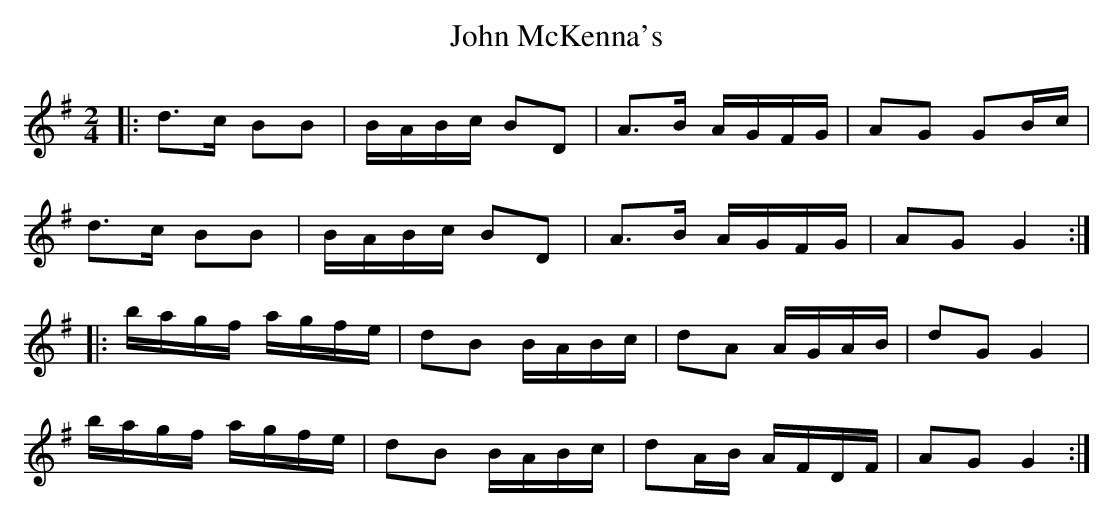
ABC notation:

X:1
T: John McKenna's
M: 2/4
L: 1/8
K: Gmaj
|: d>c BB | B/A/B/c/ BD | A>B A/G/F/G/ | AG GB/c/ |
d>c BB | B/A/B/c/ BD | A>B A/G/F/G/ | AG G2 :|
|: b/a/g/f/ a/g/f/e/ | dB B/A/B/c/ | dA A/G/A/B/ | dG G2 |
b/a/g/f/ a/g/f/e/ | dB B/A/B/c/ | dA/B/ A/F/D/F/ | AG G2 :|
